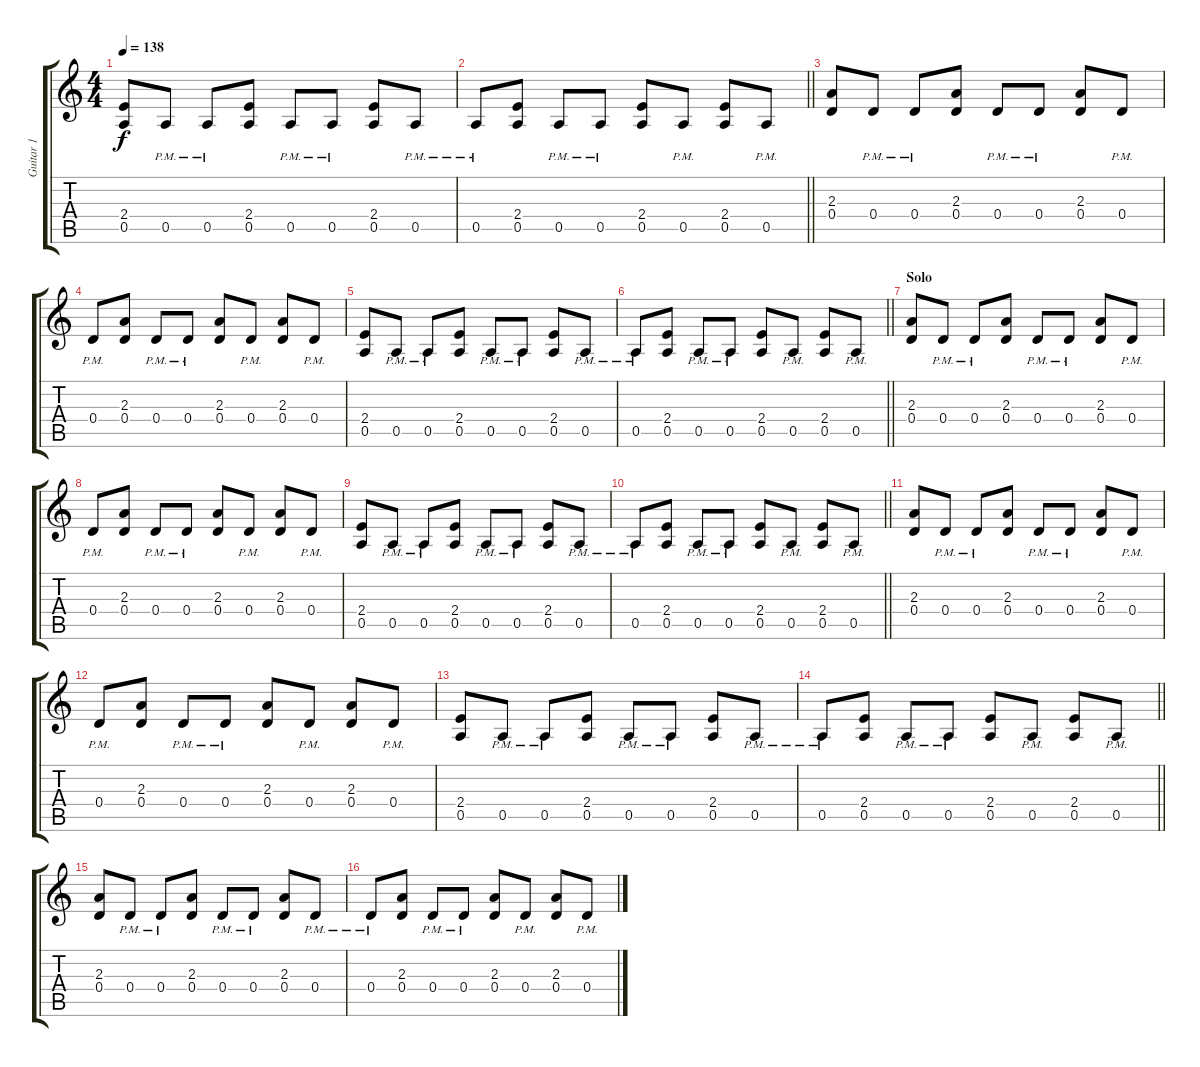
\track ("Guitar 1" "Guitar 1") {instrument overdrivenguitar}
\staff {score tabs}
\tuning (E4 B3 G3 D3 A2 E2) {hide}
\ts (4 4)
\tempo 138
\clef g2
\ks c
(2.4 0.5).8{dy f} 0.5{pm}.8 0.5{pm}.8 (2.4 0.5).8 0.5{pm}.8 0.5{pm}.8 (2.4 0.5).8 0.5{pm}.8 |
\barLineRight lightlight
0.5{pm}.8 (2.4 0.5).8 0.5{pm}.8 0.5{pm}.8 (2.4 0.5).8 0.5{pm}.8 (2.4 0.5).8 0.5{pm}.8 |
(2.3 0.4).8 0.4{pm}.8 0.4{pm}.8 (2.3 0.4).8 0.4{pm}.8 0.4{pm}.8 (2.3 0.4).8 0.4{pm}.8 |
0.4{pm}.8 (2.3 0.4).8 0.4{pm}.8 0.4{pm}.8 (2.3 0.4).8 0.4{pm}.8 (2.3 0.4).8 0.4{pm}.8 |
(2.4 0.5).8 0.5{pm}.8 0.5{pm}.8 (2.4 0.5).8 0.5{pm}.8 0.5{pm}.8 (2.4 0.5).8 0.5{pm}.8 |
\barLineRight lightlight
0.5{pm}.8 (2.4 0.5).8 0.5{pm}.8 0.5{pm}.8 (2.4 0.5).8 0.5{pm}.8 (2.4 0.5).8 0.5{pm}.8 |
\section ("" "Solo")
(2.3 0.4).8 0.4{pm}.8 0.4{pm}.8 (2.3 0.4).8 0.4{pm}.8 0.4{pm}.8 (2.3 0.4).8 0.4{pm}.8 |
0.4{pm}.8 (2.3 0.4).8 0.4{pm}.8 0.4{pm}.8 (2.3 0.4).8 0.4{pm}.8 (2.3 0.4).8 0.4{pm}.8 |
(2.4 0.5).8 0.5{pm}.8 0.5{pm}.8 (2.4 0.5).8 0.5{pm}.8 0.5{pm}.8 (2.4 0.5).8 0.5{pm}.8 |
\barLineRight lightlight
0.5{pm}.8 (2.4 0.5).8 0.5{pm}.8 0.5{pm}.8 (2.4 0.5).8 0.5{pm}.8 (2.4 0.5).8 0.5{pm}.8 |
(2.3 0.4).8 0.4{pm}.8 0.4{pm}.8 (2.3 0.4).8 0.4{pm}.8 0.4{pm}.8 (2.3 0.4).8 0.4{pm}.8 |
0.4{pm}.8 (2.3 0.4).8 0.4{pm}.8 0.4{pm}.8 (2.3 0.4).8 0.4{pm}.8 (2.3 0.4).8 0.4{pm}.8 |
(2.4 0.5).8 0.5{pm}.8 0.5{pm}.8 (2.4 0.5).8 0.5{pm}.8 0.5{pm}.8 (2.4 0.5).8 0.5{pm}.8 |
\barLineRight lightlight
0.5{pm}.8 (2.4 0.5).8 0.5{pm}.8 0.5{pm}.8 (2.4 0.5).8 0.5{pm}.8 (2.4 0.5).8 0.5{pm}.8 |
(2.3 0.4).8 0.4{pm}.8 0.4{pm}.8 (2.3 0.4).8 0.4{pm}.8 0.4{pm}.8 (2.3 0.4).8 0.4{pm}.8 |
0.4{pm}.8 (2.3 0.4).8 0.4{pm}.8 0.4{pm}.8 (2.3 0.4).8 0.4{pm}.8 (2.3 0.4).8 0.4{pm}.8
